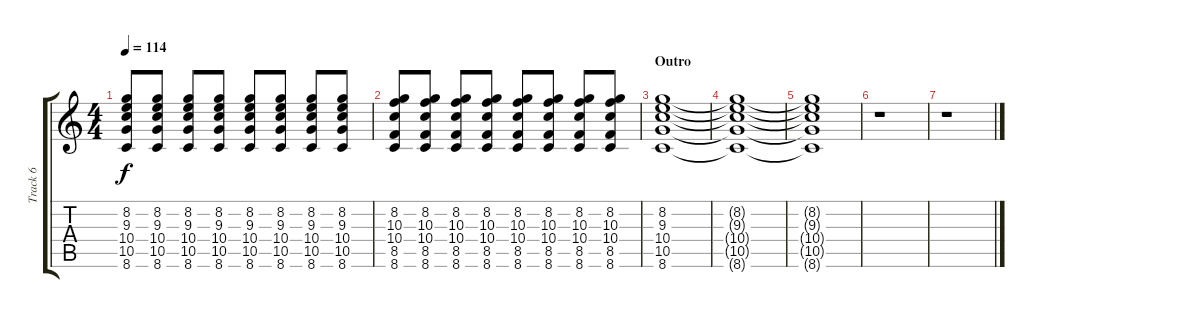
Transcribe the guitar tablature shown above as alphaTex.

\track ("Track 6" "Track 6") {instrument electricguitarclean}
\staff {score tabs}
\tuning (E4 B3 G3 D3 A2 E2) {hide}
\ts (4 4)
\tempo 114
\clef g2
\ks c
(8.2 9.3 10.4 10.5 8.6).8{dy f} (8.2 9.3 10.4 10.5 8.6).8 (8.2 9.3 10.4 10.5 8.6).8 (8.2 9.3 10.4 10.5 8.6).8 (8.2 9.3 10.4 10.5 8.6).8 (8.2 9.3 10.4 10.5 8.6).8 (8.2 9.3 10.4 10.5 8.6).8 (8.2 9.3 10.4 10.5 8.6).8 |
(8.2 10.3 10.4 8.5 8.6).8 (8.2 10.3 10.4 8.5 8.6).8 (8.2 10.3 10.4 8.5 8.6).8 (8.2 10.3 10.4 8.5 8.6).8 (8.2 10.3 10.4 8.5 8.6).8 (8.2 10.3 10.4 8.5 8.6).8 (8.2 10.3 10.4 8.5 8.6).8 (8.2 10.3 10.4 8.5 8.6).8 |
\section ("" "Outro")
(8.2 9.3 10.4 10.5 8.6).1 |
(8.2{t} 9.3{t} 10.4{t} 10.5{t} 8.6{t}).1 |
(8.2{t} 9.3{t} 10.4{t} 10.5{t} 8.6{t}).1 |
r.1 |
r.1
